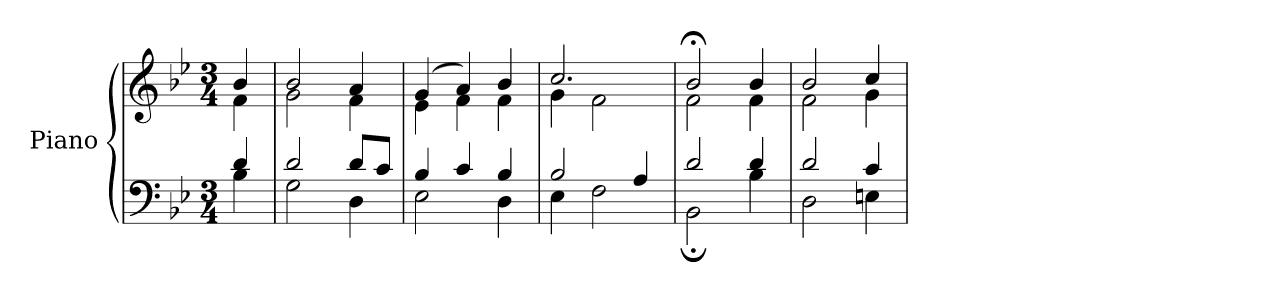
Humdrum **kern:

**kern	**kern
*part1	*part1
*staff2	*staff1
*I"Piano	*
*I'Pno	*
*clefF4	*clefG2
*k[b-e-]	*k[b-e-]
*M3/4	*M3/4
=1	=1
*^	*^
4d/	4B-\	4b-/	4f\
=2	=2	=2	=2
2d/	2G\	2b-/	2g\
8d/L	4D\	4a/	4f\
8c/J	.	.	.
=3	=3	=3	=3
4B-/	2E-\	(>4g/	4e-\
4c/	.	4a/)	4f\
4B-/	4D\	4b-/	4f\
=4	=4	=4	=4
2B-/	4E-\	2.cc/	4g\
.	2F\	.	2f\
4A/	.	.	.
=5	=5	=5	=5
2d/	2BB-;\	2b-;</	2f\
4d/	4B-\	4b-/	4f\
=6	=6	=6	=6
2d/	2D\	2b-/	2f\
4c/	4En\	4cc/	4g\
*v	*v	*	*
*	*v	*v
=	=
*-	*-
